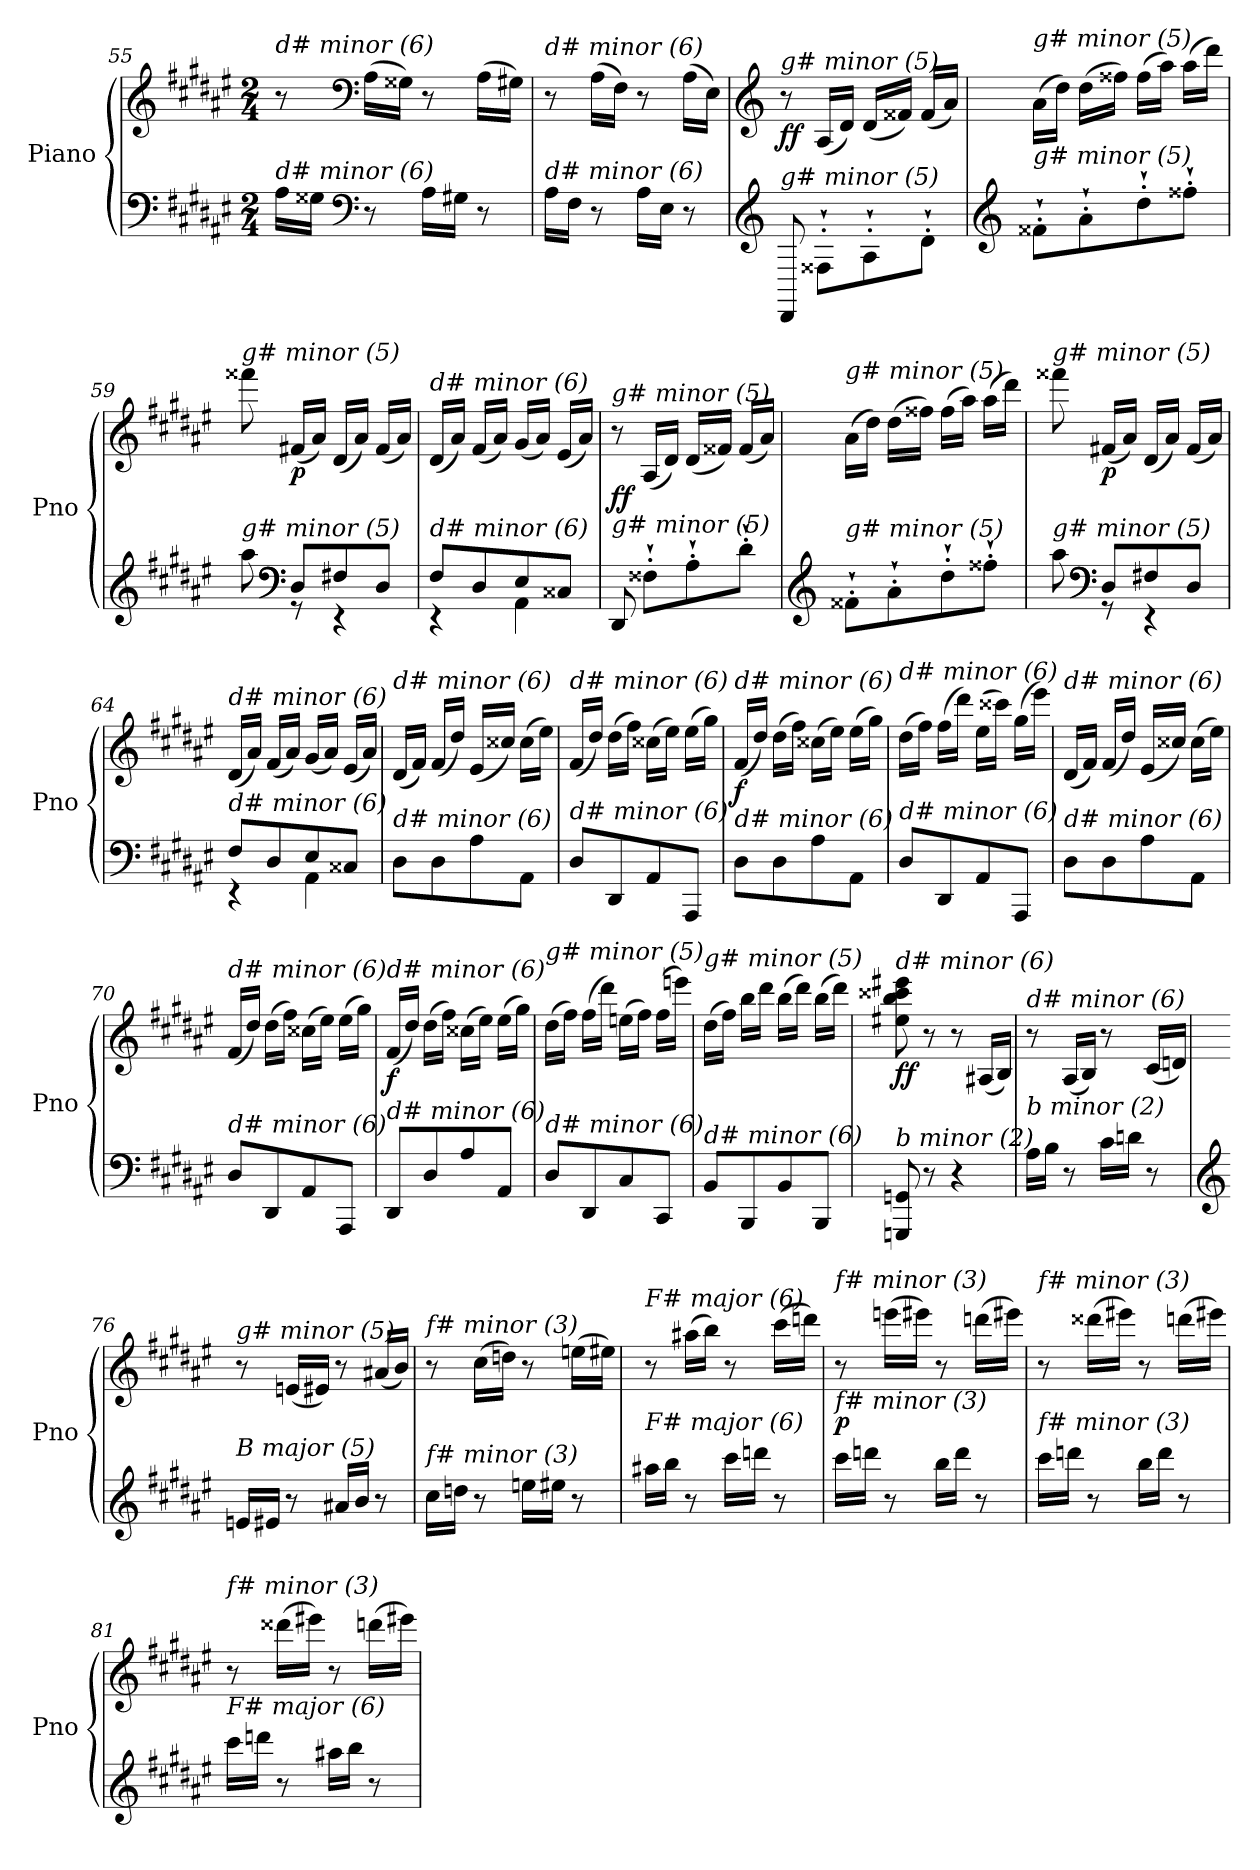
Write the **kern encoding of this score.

**kern	**kern	**dynam
*part1	*part1	*part1
*staff2	*staff1	*staff1/2
*I"Piano	*	*
*I'Pno	*	*
*clefF4	*clefG2	*
*k[f#c#g#d#a#e#]	*k[f#c#g#d#a#e#]	*
*M2/4	*M2/4	*
=55	=55	=55
!	!LO:TX:i:t=d# minor (6)	!
!LO:TX:i:t=d# minor (6)	!	!
!	!	!LO:DY:b
16A#\LL	8r	other-dynamics
16G##Xi\JJ	.	.
*clefF4	*clefF4	*
8r	(16A#\LL	.
.	16G##Xi\JJ)	.
16A#\LL	8r	.
16G#X\JJ	.	.
8r	(16A#\LL	.
.	16G#X\JJ)	.
=56	=56	=56
!	!LO:TX:i:t=d# minor (6)	!
!LO:TX:i:t=d# minor (6)	!	!
16A#\LL	8r	.
16F#\JJ	.	.
8r	(16A#\LL	.
.	16F#\JJ)	.
16A#\LL	8r	.
16E#\JJ	.	.
8r	(16A#\LL	.
.	16E#\JJ)	.
!!LO:LB:g=z
=57	=57	=57
*clefG2	*clefG2	*
!	!LO:TX:i:t=g# minor (5)	!
!LO:TX:i:t=g# minor (5)	!	!
!	!	!LO:DY:b
8DD#/	8r	ff
8F##X`'\L	(16A#/LL	.
.	16d#/JJ)	.
8A#`'\	(16d#/LL	.
.	16f##X/JJ)	.
8d#`'\J	(16f##/LL	.
.	16a#/JJ)	.
=58	=58	=58
*clefG2	*	*
!	!LO:TX:i:t=g# minor (5)	!
!LO:TX:i:t=g# minor (5)	!	!
8f##X`'\L	(16a#\LL	.
.	16dd#\JJ)	.
8a#`'\	(16dd#\LL	.
.	16ff##X\JJ)	.
8dd#`'\	(16ff##\LL	.
.	16aa#\JJ)	.
8ff##X`'\J	(16aa#\LL	.
.	16ddd#\JJ)	.
=59	=59	=59
*^	*^	*
!	!	!LO:TX:i:t=g# minor (5)	!	!
!LO:TX:i:t=g# minor (5)	!	!	!	!
8aa#\	8ryy	8fff##X\	8ryy	.
*clefF4	*	*	*	*
!	!	!	!	!LO:DY:b
8D#/L	8r	(16f#X/LL	4.ryy	p
.	.	16a#/JJ)	.	.
8F#X/	4r	(16d#/LL	.	.
.	.	16a#/JJ)	.	.
8D#/J	.	(16f#/LL	.	.
.	.	16a#/JJ)	.	.
*	*	*v	*v	*
=60	=60	=60	=60
!	!	!LO:TX:i:t=d# minor (6)	!
!LO:TX:i:t=d# minor (6)	!	!	!
8F#/L	4r	(16d#/LL	.
.	.	16a#/JJ)	.
8D#/	.	(16f#/LL	.
.	.	16a#/JJ)	.
8E#/	4AA#\	(16g#/LL	.
.	.	16a#/JJ)	.
8C##X/J	.	(16e#/LL	.
.	.	16a#/JJ)	.
*v	*v	*	*
=61	=61	=61
!	!LO:TX:i:t=g# minor (5)	!
!LO:TX:i:t=g# minor (5)	!	!
!	!	!LO:DY:b
8DD#/	8r	ff
8F##X`'\L	(16A#/LL	.
.	16d#/JJ)	.
8A#`'\	(16d#/LL	.
.	16f##X/JJ)	.
8d#`'\J	(16f##/LL	.
.	16a#/JJ)	.
!!LO:PB:g=z
=62	=62	=62
*clefG2	*	*
!	!LO:TX:i:t=g# minor (5)	!
!LO:TX:i:t=g# minor (5)	!	!
8f##X`'\L	(16a#\LL	.
.	16dd#\JJ)	.
8a#`'\	(16dd#\LL	.
.	16ff##X\JJ)	.
8dd#`'\	(16ff##\LL	.
.	16aa#\JJ)	.
8ff##X`'\J	(16aa#\LL	.
.	16ddd#\JJ)	.
=63	=63	=63
*^	*^	*
!	!	!LO:TX:i:t=g# minor (5)	!	!
!LO:TX:i:t=g# minor (5)	!	!	!	!
8aa#\	8ryy	8fff##X\	8ryy	.
*clefF4	*	*	*	*
!	!	!	!	!LO:DY:b
8D#/L	8r	(16f#X/LL	4.ryy	p
.	.	16a#/JJ)	.	.
8F#X/	4r	(16d#/LL	.	.
.	.	16a#/JJ)	.	.
8D#/J	.	(16f#/LL	.	.
.	.	16a#/JJ)	.	.
*	*	*v	*v	*
=64	=64	=64	=64
!	!	!LO:TX:i:t=d# minor (6)	!
!LO:TX:i:t=d# minor (6)	!	!	!
8F#/L	4r	(16d#/LL	.
.	.	16a#/JJ)	.
8D#/	.	(16f#/LL	.
.	.	16a#/JJ)	.
8E#/	4AA#\	(16g#/LL	.
.	.	16a#/JJ)	.
8C##X/J	.	(16e#/LL	.
.	.	16a#/JJ)	.
*v	*v	*	*
=65	=65	=65
!	!LO:TX:i:t=d# minor (6)	!
!LO:TX:i:t=d# minor (6)	!	!
!	!	!LO:DY:b
8D#\L	(16d#/LL	other-dynamics
.	16f#/JJ)	.
8D#\	(16f#/LL	.
.	16dd#/JJ)	.
8A#\	(16e#/LL	.
.	16cc##X/JJ)	.
8AA#\J	(16cc##\LL	.
.	16ee#\JJ)	.
=66	=66	=66
!	!LO:TX:i:t=d# minor (6)	!
!LO:TX:i:t=d# minor (6)	!	!
8D#/L	(16f#/LL	.
.	16dd#/JJ)	.
8DD#/	(16dd#\LL	.
.	16ff#\JJ)	.
8AA#/	(16cc##X\LL	.
.	16ee#\JJ)	.
8AAA#/J	(16ee#\LL	.
.	16gg#\JJ)	.
!!LO:LB:g=z
=67	=67	=67
!	!LO:TX:i:t=d# minor (6)	!
!LO:TX:i:t=d# minor (6)	!	!
!	!	!LO:DY:b
8D#\L	(16f#/LL	f
.	16dd#/JJ)	.
8D#\	(16dd#\LL	.
.	16ff#\JJ)	.
8A#\	(16cc##X\LL	.
.	16ee#\JJ)	.
8AA#\J	(16ee#\LL	.
.	16gg#\JJ)	.
=68	=68	=68
!	!LO:TX:i:t=d# minor (6)	!
!LO:TX:i:t=d# minor (6)	!	!
8D#/L	(16dd#\LL	.
.	16ff#\JJ)	.
8DD#/	(16ff#\LL	.
.	16ddd#\JJ)	.
8AA#/	(16ee#\LL	.
.	16ccc##X\JJ)	.
8AAA#/J	(16gg#\LL	.
.	16eee#\JJ)	.
=69	=69	=69
!	!LO:TX:i:t=d# minor (6)	!
!LO:TX:i:t=d# minor (6)	!	!
!	!	!LO:DY:b
!	!	!LO:DY:n=1:b
8D#\L	(16d#/LL	p other-dynamics
.	16f#/JJ)	.
8D#\	(16f#/LL	.
.	16dd#/JJ)	.
8A#\	(16e#/LL	.
.	16cc##X/JJ)	.
8AA#\J	(16cc##\LL	.
.	16ee#\JJ)	.
=70	=70	=70
!	!LO:TX:i:t=d# minor (6)	!
!LO:TX:i:t=d# minor (6)	!	!
8D#/L	(16f#/LL	.
.	16dd#/JJ)	.
8DD#/	(16dd#\LL	.
.	16ff#\JJ)	.
8AA#/	(16cc##X\LL	.
.	16ee#\JJ)	.
8AAA#/J	(16ee#\LL	.
.	16gg#\JJ)	.
=71	=71	=71
!	!LO:TX:i:t=d# minor (6)	!
!LO:TX:i:t=d# minor (6)	!	!
!	!	!LO:DY:b
8DD#/L	(16f#/LL	f
.	16dd#/JJ)	.
(8D#/	(16dd#\LL	.
.	16ff#\JJ)	.
8A#/	(16cc##X\LL	.
.	16ee#\JJ)	.
8AA#/J	(16ee#\LL	.
.	16gg#\JJ)	.
!!LO:LB:g=z
=72	=72	=72
!	!LO:TX:i:t=g# minor (5)	!
!LO:TX:i:t=d# minor (6)	!	!
8D#/L	(16dd#\LL	.
.	16ff#\JJ)	.
8DD#/	(16ff#\LL	.
.	16ddd#\JJ)	.
8C#/	(16een\LL	.
.	16ff#\JJ)	.
8CC#/J	(16ff#\LL	.
.	16eeen\JJ)	.
=73	=73	=73
!	!LO:TX:i:t=g# minor (5)	!
!LO:TX:i:t=d# minor (6)	!	!
8BB/L	(16dd#\LL	.
.	16ff#\JJ)	.
8BBB/	16bb\LL	.
.	16ddd#\JJ)	.
8BB/	(16bb\LL	.
.	16ddd#\JJ)	.
8BBB/J	(16bb\LL	.
.	16ddd#\JJ)	.
=74	=74	=74
!	!LO:TX:i:t=d# minor (6)	!
!LO:TX:i:t=b minor (2)	!	!
!	!	!LO:DY:b
8GGGn/ 8GGn/	8ee#Xj\ 8bb\ 8ccc##Xj\ 8eee#Xj\	ff
8r	8r	.
4r	8r	.
.	(16A#X/LL	.
.	16B/JJ)	.
=75	=75	=75
!	!LO:TX:i:t=d# minor (6)	!
!LO:TX:i:t=b minor (2)	!	!
16A#\LL	8r	.
16B\JJ	.	.
8r	(16A#/LL	.
.	16B/JJ)	.
16c#\LL	8r	.
16dn\JJ	.	.
8r	(16c#/LL	.
.	16dni/JJ)	.
=76	=76	=76
*clefG2	*	*
!	!LO:TX:i:t=g# minor (5)	!
!LO:TX:i:t=B major (5)	!	!
16en/LL	8r	.
16e#Xj/JJ	.	.
8r	(16en/LL	.
.	16e#Xj/JJ)	.
16a#X/LL	8r	.
16b/JJ	.	.
8r	(16a#X/LL	.
.	16b/JJ)	.
!!LO:LB:g=z
=77	=77	=77
!	!LO:TX:i:t=f# minor (3)	!
!LO:TX:i:t=f# minor (3)	!	!
16cc#\LL	8r	.
16ddn\JJ	.	.
8r	(16cc#\LL	.
.	16ddn\JJ)	.
16een\LL	8r	.
16ee#Xj\JJ	.	.
8r	(16een\LL	.
.	16ee#Xj\JJ)	.
=78	=78	=78
!	!LO:TX:i:t=F# major (6)	!
!LO:TX:i:t=F# major (6)	!	!
16aa#X\LL	8r	.
16bb\JJ	.	.
8r	(16aa#X\LL	.
.	16bb\JJ)	.
16ccc#\LL	8r	.
16dddn\JJ	.	.
8r	(16ccc#\LL	.
.	16dddn\JJ)	.
=79	=79	=79
!	!LO:TX:i:t=f# minor (3)	!
!LO:TX:i:t=f# minor (3)	!	!
!	!	!LO:DY:a=2
16ccc#\LL	8r	p
16dddn\JJ	.	.
8r	(16eeen\LL	.
.	16eee#Xj\JJ)	.
16bb\LL	8r	.
16ddd\JJ	.	.
8r	(16dddn\LL	.
.	16eee#Xj\JJ)	.
=80	=80	=80
!	!LO:TX:i:t=f# minor (3)	!
!LO:TX:i:t=f# minor (3)	!	!
16ccc#\LL	8r	.
16dddn\JJ	.	.
8r	(16ddd##XZ\LL	.
.	16eee#Xj\JJ)	.
16bb\LL	8r	.
16ddd\JJ	.	.
8r	(16dddn\LL	.
.	16eee#Xj\JJ)	.
!!LO:LB:g=z
=81	=81	=81
!	!LO:TX:i:t=f# minor (3)	!
!LO:TX:i:t=F# major (6)	!	!
16ccc#\LL	8r	.
16dddn\JJ	.	.
8r	(16ddd##XZ\LL	.
.	16eee#Xj\JJ)	.
16aa#X\LL	8r	.
16bb\JJ	.	.
8r	(16dddn\LL	.
.	16eee#Xj\JJ)	.
=	=	=
*-	*-	*-
